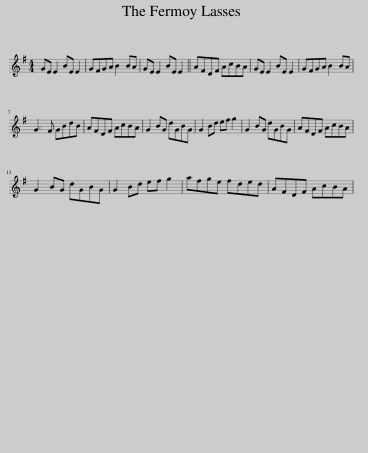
X:1
L:1/8
M:4/4
I:linebreak $
K:Emin
V:1 treble
V:1
 GE E2 BE E2 | GFGA B2 BA | GE E2 BE E2 || AFDF AcBA | GE E2 BE E2 | %5
 GFGA B2 BA |$ G3 F GBdB | AFDF AcBA | G2 BG dGBG | G2 Bd ef g2 | %10
 G2 BG dGBG | AFDF AcBA |$ G2 BG dGBG | G2 Bd ef g2 | afge fded | %15
 AFDF AcBA | %16
